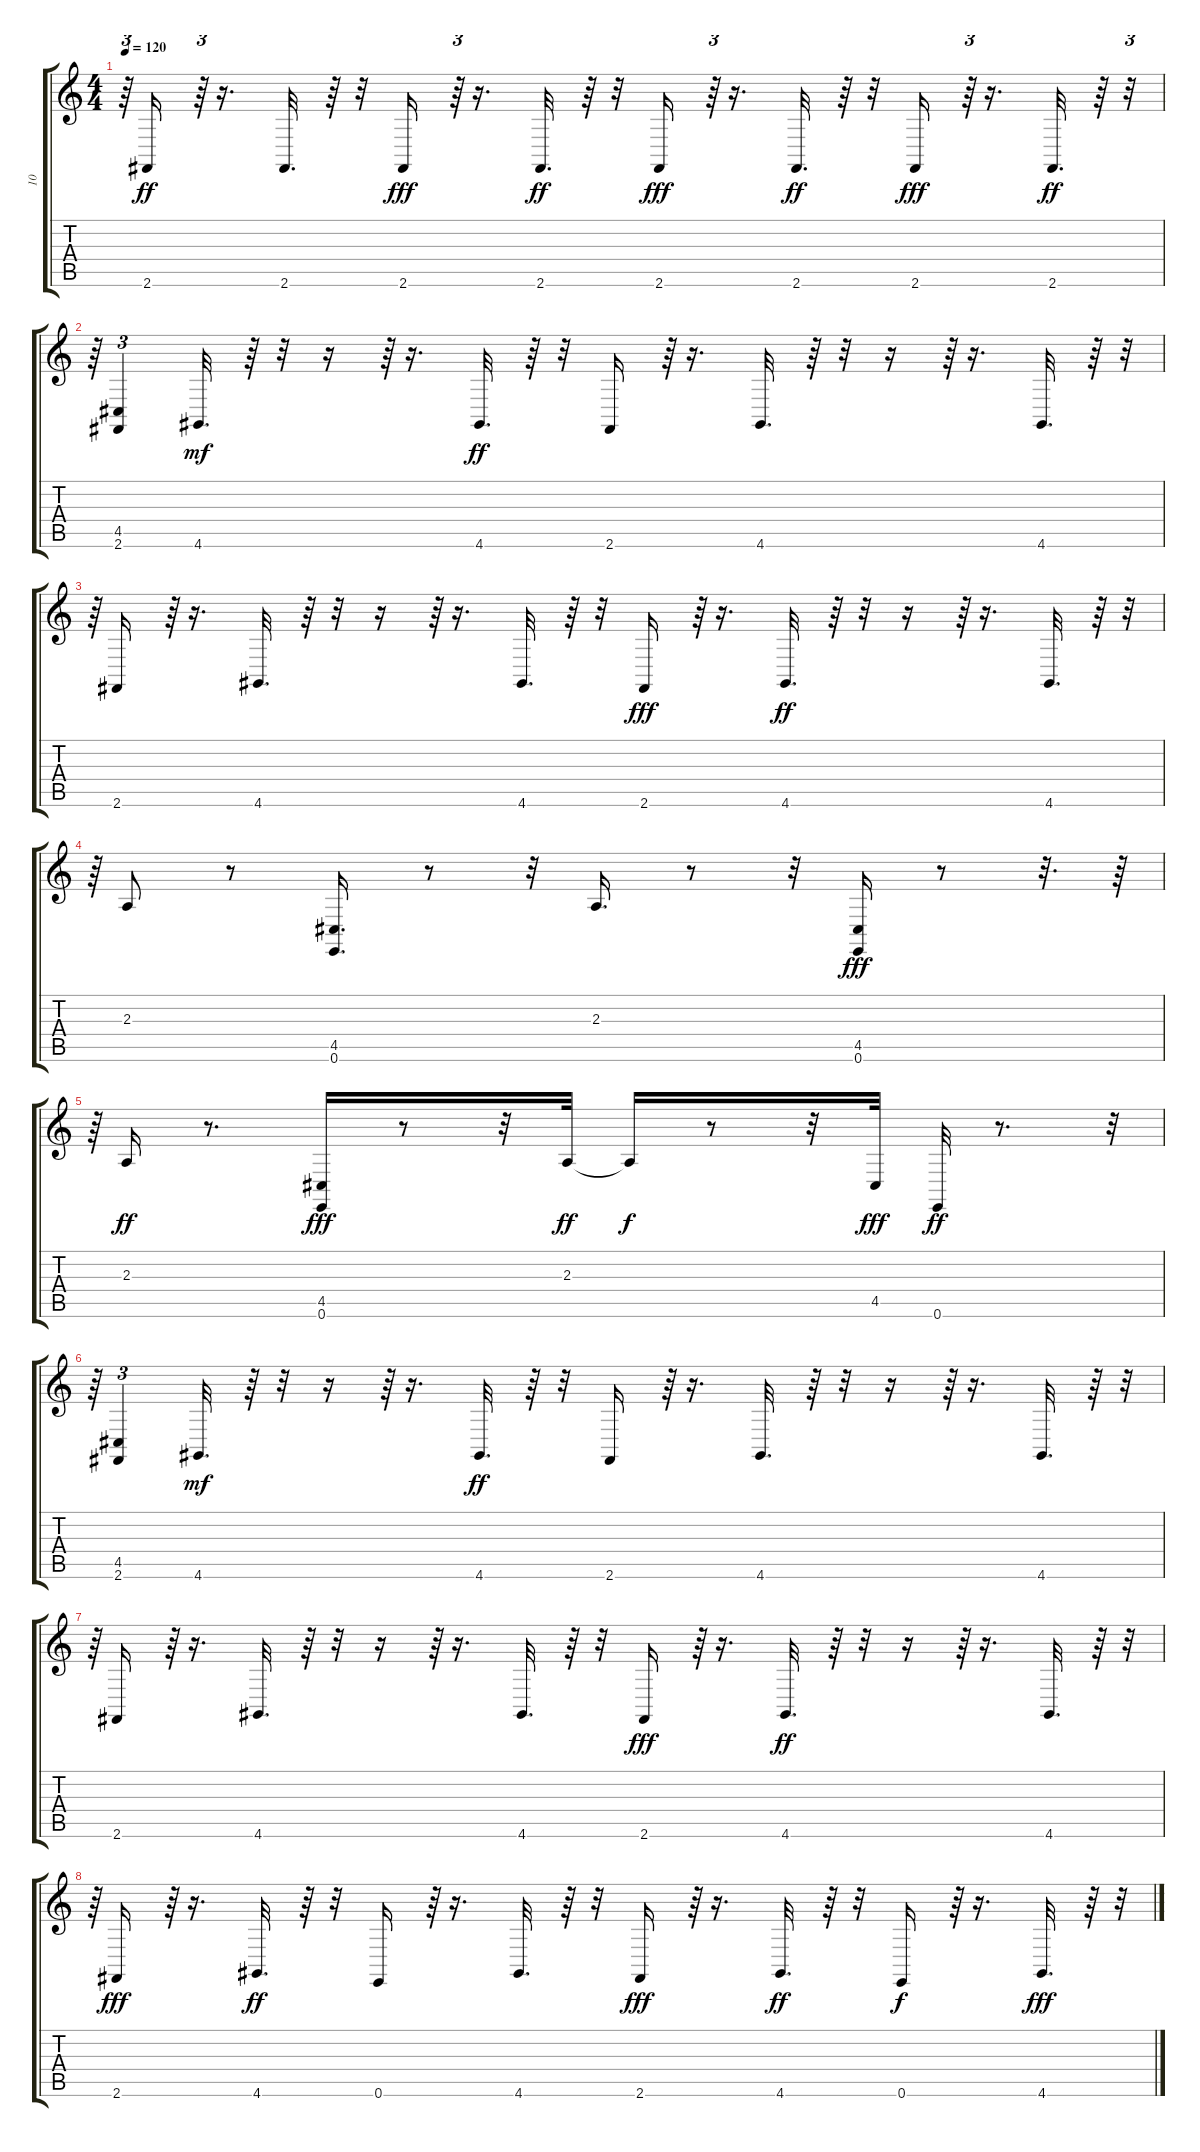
\track ("10" "10") {instrument acousticgrandpiano}
\staff {score tabs}
\tuning (E4 B3 G3 D3 A2 E2) {hide}
\ts (4 4)
\tempo 120
\clef g2
\ks c
r.64{tu (3 2) dy ff} 2.6.16 r.64{tu (3 2)} r.16{d} 2.6.32{d} r.64 r.32 2.6.16{dy fff} r.64{tu (3 2)} r.16{d} 2.6.32{d dy ff} r.64 r.32 2.6.16{dy fff} r.64{tu (3 2)} r.16{d} 2.6.32{d dy ff} r.64 r.32 2.6.16{dy fff} r.64{tu (3 2)} r.16{d} 2.6.32{d dy ff} r.64 r.32{tu (3 2)} |
r.64{tu (3 2)} (4.5 2.6).4{tu (3 2)} 4.6.32{d dy mf} r.64 r.32 r.16 r.64{tu (3 2)} r.16{d} 4.6.32{d dy ff} r.64 r.32 2.6.16 r.64{tu (3 2)} r.16{d} 4.6.32{d} r.64 r.32 r.16 r.64{tu (3 2)} r.16{d} 4.6.32{d} r.64 r.32{tu (3 2)} |
r.64{tu (3 2)} 2.6.16 r.64{tu (3 2)} r.16{d} 4.6.32{d} r.64 r.32 r.16 r.64{tu (3 2)} r.16{d} 4.6.32{d} r.64 r.32 2.6.16{dy fff} r.64{tu (3 2)} r.16{d} 4.6.32{d dy ff} r.64 r.32 r.16 r.64{tu (3 2)} r.16{d} 4.6.32{d} r.64 r.32{tu (3 2)} |
r.64{tu (3 2)} 2.3.8 r.8 (4.5 0.6).16{d} r.8 r.32 2.3.16{d} r.8 r.32 (4.5 0.6).16{dy fff} r.8 r.32{d} r.64 |
r.64{tu (3 2)} 2.3.16{dy ff} r.8{d} (4.5 0.6).16{dy fff} r.8 r.32 2.3.32{dy ff} 2.3{t}.16{dy f} r.8 r.32 4.5.32{dy fff} 0.6.32{dy ff} r.8{d} r.32{tu (3 2)} |
r.64{tu (3 2)} (4.5 2.6).4{tu (3 2)} 4.6.32{d dy mf} r.64 r.32 r.16 r.64{tu (3 2)} r.16{d} 4.6.32{d dy ff} r.64 r.32 2.6.16 r.64{tu (3 2)} r.16{d} 4.6.32{d} r.64 r.32 r.16 r.64{tu (3 2)} r.16{d} 4.6.32{d} r.64 r.32{tu (3 2)} |
r.64{tu (3 2)} 2.6.16 r.64{tu (3 2)} r.16{d} 4.6.32{d} r.64 r.32 r.16 r.64{tu (3 2)} r.16{d} 4.6.32{d} r.64 r.32 2.6.16{dy fff} r.64{tu (3 2)} r.16{d} 4.6.32{d dy ff} r.64 r.32 r.16 r.64{tu (3 2)} r.16{d} 4.6.32{d} r.64 r.32{tu (3 2)} |
r.64{tu (3 2)} 2.6.16{dy fff} r.64{tu (3 2)} r.16{d} 4.6.32{d dy ff} r.64 r.32 0.6.16 r.64{tu (3 2)} r.16{d} 4.6.32{d} r.64 r.32 2.6.16{dy fff} r.64{tu (3 2)} r.16{d} 4.6.32{d dy ff} r.64 r.32 0.6.16{dy f} r.64{tu (3 2)} r.16{d} 4.6.32{d dy fff} r.64 r.32{tu (3 2)}
